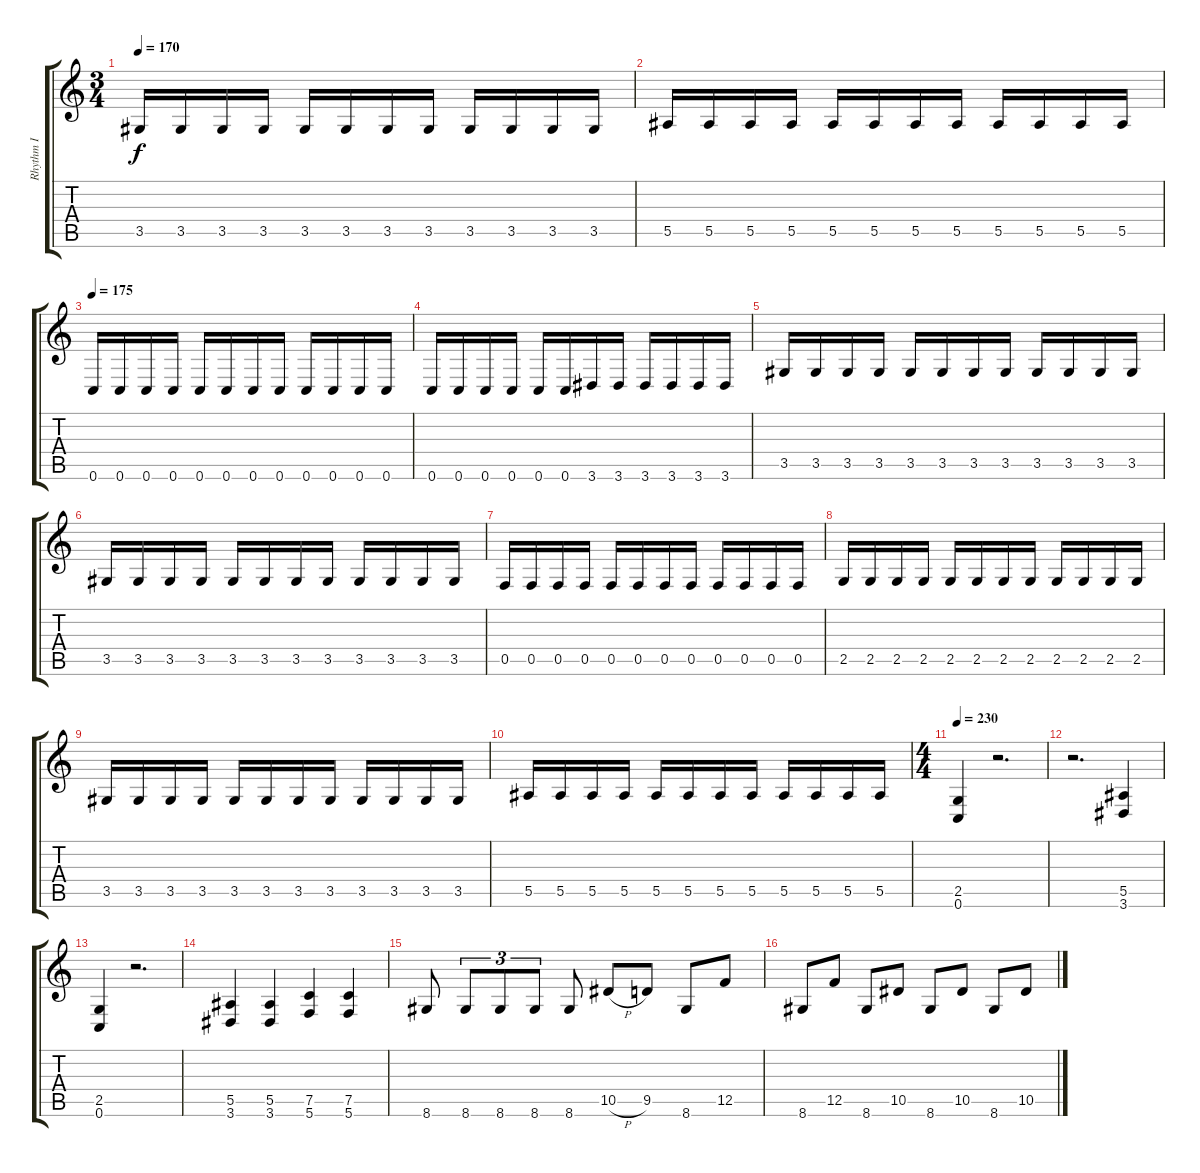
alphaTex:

\track ("Rhythm I" "Rhythm I") {instrument distortionguitar}
\staff {score tabs}
\tuning (C4 G3 Eb3 Bb2 F2 C2) {hide}
\ts (3 4)
\tempo 170
\clef g2
\ks c
3.5.16{dy f} 3.5.16 3.5.16 3.5.16 3.5.16 3.5.16 3.5.16 3.5.16 3.5.16 3.5.16 3.5.16 3.5.16 |
5.5.16 5.5.16 5.5.16 5.5.16 5.5.16 5.5.16 5.5.16 5.5.16 5.5.16 5.5.16 5.5.16 5.5.16 |
\tempo 175
0.6.16 0.6.16 0.6.16 0.6.16 0.6.16 0.6.16 0.6.16 0.6.16 0.6.16 0.6.16 0.6.16 0.6.16 |
0.6.16 0.6.16 0.6.16 0.6.16 0.6.16 0.6.16 3.6.16 3.6.16 3.6.16 3.6.16 3.6.16 3.6.16 |
3.5.16 3.5.16 3.5.16 3.5.16 3.5.16 3.5.16 3.5.16 3.5.16 3.5.16 3.5.16 3.5.16 3.5.16 |
3.5.16 3.5.16 3.5.16 3.5.16 3.5.16 3.5.16 3.5.16 3.5.16 3.5.16 3.5.16 3.5.16 3.5.16 |
0.5.16 0.5.16 0.5.16 0.5.16 0.5.16 0.5.16 0.5.16 0.5.16 0.5.16 0.5.16 0.5.16 0.5.16 |
2.5.16 2.5.16 2.5.16 2.5.16 2.5.16 2.5.16 2.5.16 2.5.16 2.5.16 2.5.16 2.5.16 2.5.16 |
3.5.16 3.5.16 3.5.16 3.5.16 3.5.16 3.5.16 3.5.16 3.5.16 3.5.16 3.5.16 3.5.16 3.5.16 |
5.5.16 5.5.16 5.5.16 5.5.16 5.5.16 5.5.16 5.5.16 5.5.16 5.5.16 5.5.16 5.5.16 5.5.16 |
\ts (4 4)
\tempo 230
(2.5 0.6).4 r.2{d} |
r.2{d} (5.5 3.6).4 |
(2.5 0.6).4 r.2{d} |
(5.5 3.6).4 (5.5 3.6).4 (7.5 5.6).4 (7.5 5.6).4 |
8.6.8 8.6.8{tu (3 2)} 8.6.8{tu (3 2)} 8.6.8{tu (3 2)} 8.6.8 10.5{h}.8 9.5.8 8.6.8 12.5.8 |
8.6.8 12.5.8 8.6.8 10.5.8 8.6.8 10.5.8 8.6.8 10.5.8
